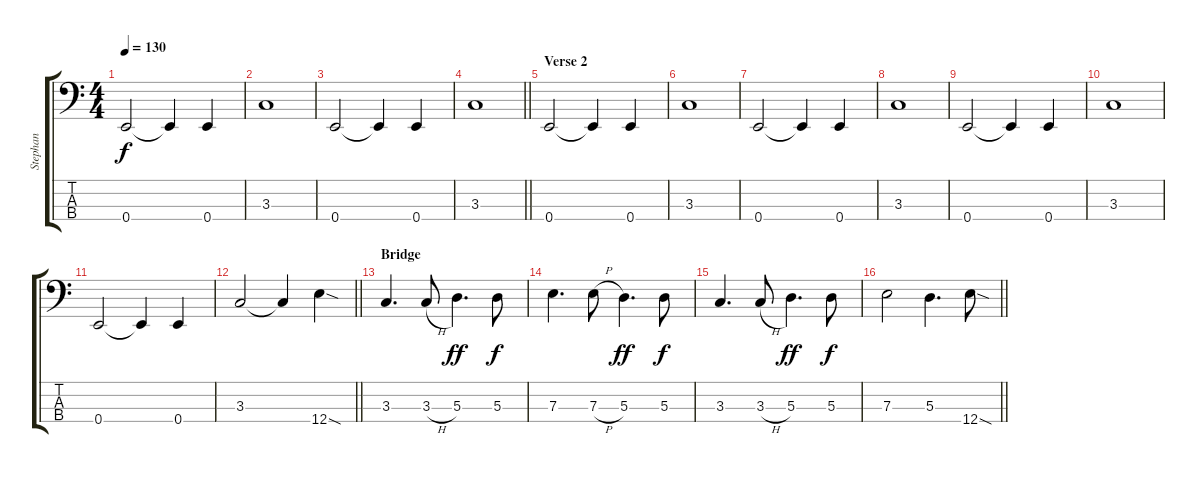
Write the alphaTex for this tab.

\track ("Stephan" "Stephan") {instrument electricbassfinger}
\staff {score tabs}
\tuning (G2 D2 A1 E1) {hide}
\ts (4 4)
\tempo 130
\clef f4
\ks c
0.4.2{dy f} 0.4{t}.4 0.4.4 |
3.3.1 |
0.4.2 0.4{t}.4 0.4.4 |
\barLineRight lightlight
3.3.1 |
\section ("" "Verse 2")
0.4.2 0.4{t}.4 0.4.4 |
3.3.1 |
0.4.2 0.4{t}.4 0.4.4 |
3.3.1 |
0.4.2 0.4{t}.4 0.4.4 |
3.3.1 |
0.4.2 0.4{t}.4 0.4.4 |
\barLineRight lightlight
3.3.2 3.3{t}.4 12.4{sod}.4 |
\section ("" "Bridge")
3.3.4{d} 3.3{h}.8 5.3.4{d dy ff} 5.3.8{dy f} |
7.3.4{d} 7.3{h}.8 5.3.4{d dy ff} 5.3.8{dy f} |
3.3.4{d} 3.3{h}.8 5.3.4{d dy ff} 5.3.8{dy f} |
\barLineRight lightlight
7.3.2 5.3.4{d} 12.4{sod}.8
